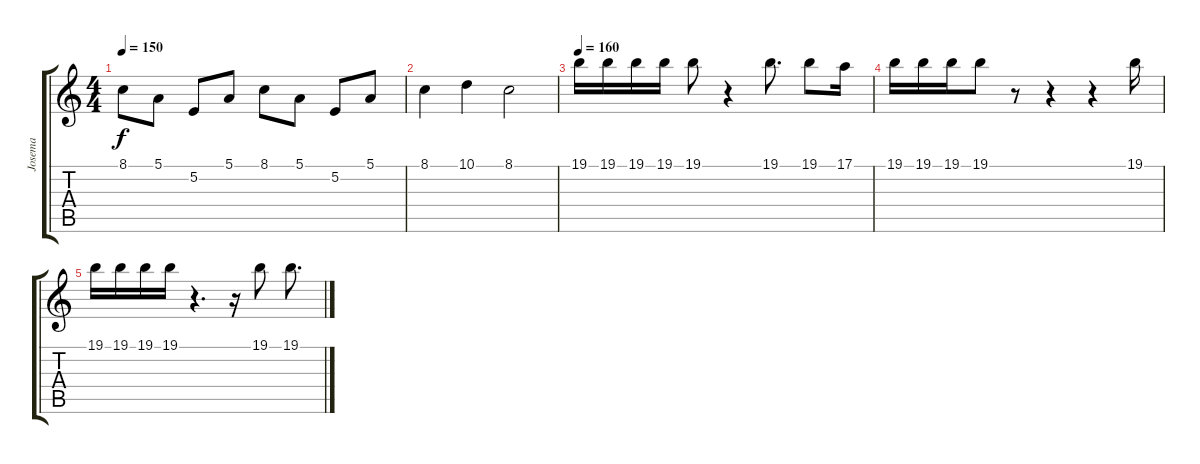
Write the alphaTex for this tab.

\track ("Josema" "Josema") {instrument flute}
\staff {score tabs}
\tuning (E4 B3 G3 D3 A2 E2) {hide}
\ts (4 4)
\tempo 150
\clef g2
\ks c
8.1.8{dy f} 5.1.8 5.2.8 5.1.8 8.1.8 5.1.8 5.2.8 5.1.8 |
8.1.4 10.1.4 8.1.2 |
\tempo 160
19.1.16 19.1.16 19.1.16 19.1.16 19.1.8 r.4 19.1.8{d} 19.1.8 17.1.16 |
19.1.16 19.1.16 19.1.16 19.1.8 r.8 r.4 r.4 19.1.16 |
19.1.16 19.1.16 19.1.16 19.1.16 r.4{d} r.16 19.1.8 19.1.8{d}
